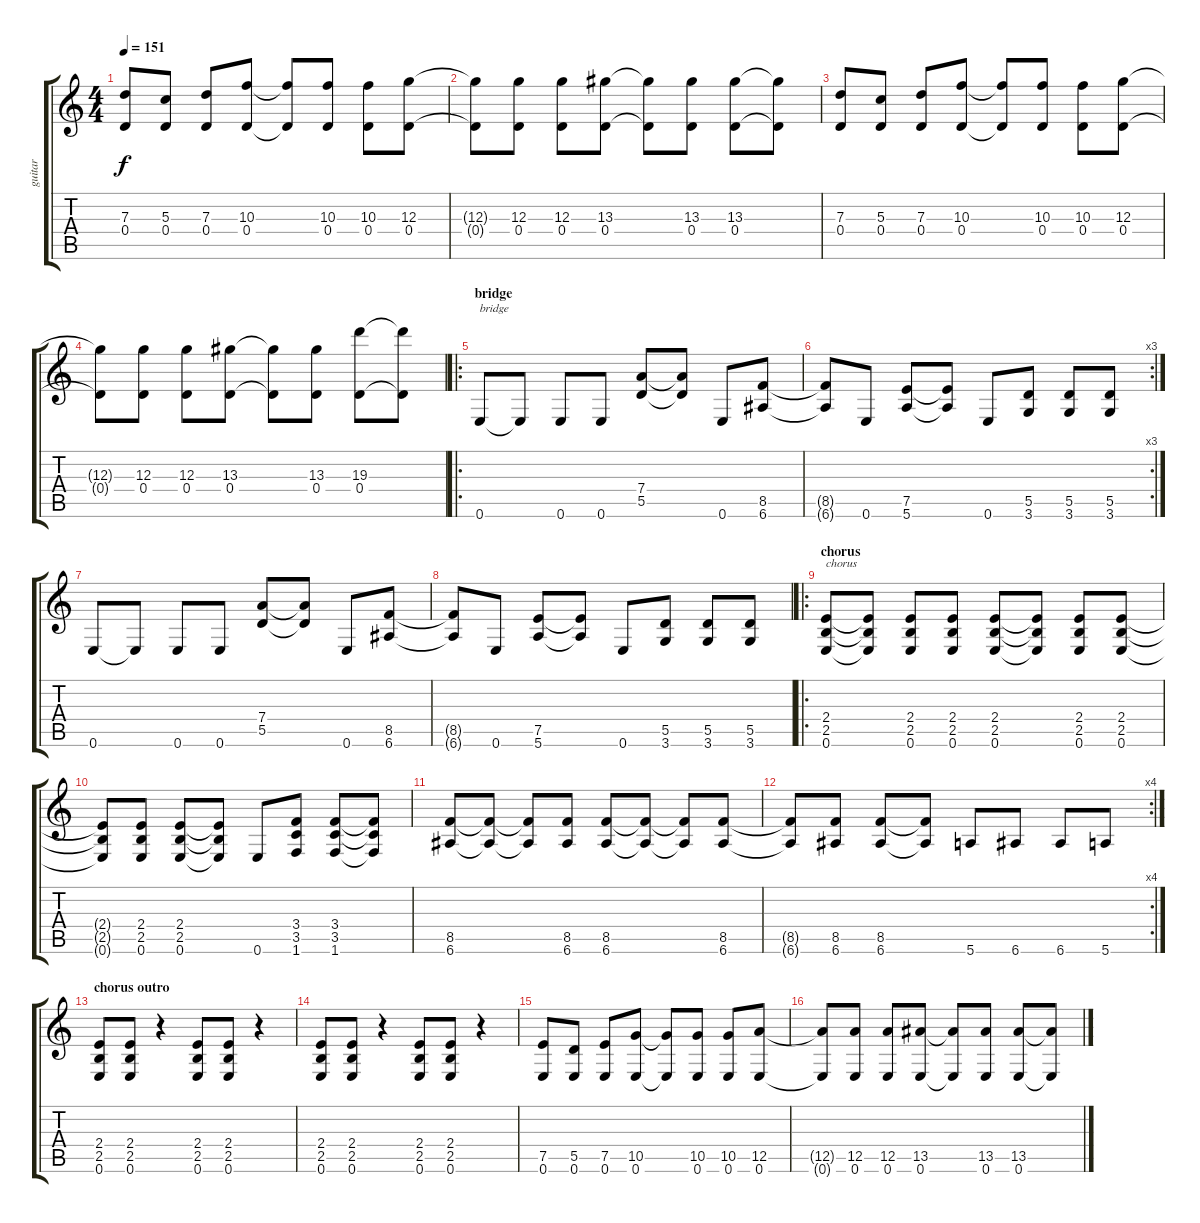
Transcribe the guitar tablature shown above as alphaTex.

\track ("guitar" "guitar") {instrument overdrivenguitar}
\staff {score tabs}
\tuning (E4 B3 G3 D3 A2 E2) {hide}
\ts (4 4)
\tempo 151
\clef g2
\ks c
(7.3 0.4).8{dy f} (5.3 0.4).8 (7.3 0.4).8 (10.3 0.4).8 (10.3{t} 0.4{t}).8 (10.3 0.4).8 (10.3 0.4).8 (12.3 0.4).8 |
(12.3{t} 0.4{t}).8 (12.3 0.4).8 (12.3 0.4).8 (13.3 0.4).8 (13.3{t} 0.4{t}).8 (13.3 0.4).8 (13.3 0.4).8 (13.3{t} 0.4{t}).8 |
(7.3 0.4).8 (5.3 0.4).8 (7.3 0.4).8 (10.3 0.4).8 (10.3{t} 0.4{t}).8 (10.3 0.4).8 (10.3 0.4).8 (12.3 0.4).8 |
(12.3{t} 0.4{t}).8 (12.3 0.4).8 (12.3 0.4).8 (13.3 0.4).8 (13.3{t} 0.4{t}).8 (13.3 0.4).8 (19.3 0.4).8 (19.3{t} 0.4{t}).8 |
\ro
\section ("" "bridge")
0.6.8{txt "bridge"} 0.6{t}.8 0.6.8 0.6.8 (7.4 5.5).8 (7.4{t} 5.5{t}).8 0.6.8 (8.5 6.6).8 |
\rc 3
(8.5{t} 6.6{t}).8 0.6.8 (7.5 5.6).8 (7.5{t} 5.6{t}).8 0.6.8 (5.5 3.6).8 (5.5 3.6).8 (5.5 3.6).8 |
0.6.8 0.6{t}.8 0.6.8 0.6.8 (7.4 5.5).8 (7.4{t} 5.5{t}).8 0.6.8 (8.5 6.6).8 |
(8.5{t} 6.6{t}).8 0.6.8 (7.5 5.6).8 (7.5{t} 5.6{t}).8 0.6.8 (5.5 3.6).8 (5.5 3.6).8 (5.5 3.6).8 |
\ro
\section ("" "chorus")
(2.4 2.5 0.6).8{txt "chorus"} (2.4{t} 2.5{t} 0.6{t}).8 (2.4 2.5 0.6).8 (2.4 2.5 0.6).8 (2.4 2.5 0.6).8 (2.4{t} 2.5{t} 0.6{t}).8 (2.4 2.5 0.6).8 (2.4 2.5 0.6).8 |
(2.4{t} 2.5{t} 0.6{t}).8 (2.4 2.5 0.6).8 (2.4 2.5 0.6).8 (2.4{t} 2.5{t} 0.6{t}).8 0.6.8 (3.4 3.5 1.6).8 (3.4 3.5 1.6).8 (3.4{t} 3.5{t} 1.6{t}).8 |
(8.5 6.6).8 (8.5{t} 6.6{t}).8 (8.5{t} 6.6{t}).8 (8.5 6.6).8 (8.5 6.6).8 (8.5{t} 6.6{t}).8 (8.5{t} 6.6{t}).8 (8.5 6.6).8 |
\rc 4
(8.5{t} 6.6{t}).8 (8.5 6.6).8 (8.5 6.6).8 (8.5{t} 6.6{t}).8 5.6.8 6.6.8 6.6.8 5.6.8 |
\section ("" "chorus outro")
(2.4 2.5 0.6).8 (2.4 2.5 0.6).8 r.4 (2.4 2.5 0.6).8 (2.4 2.5 0.6).8 r.4 |
(2.4 2.5 0.6).8 (2.4 2.5 0.6).8 r.4 (2.4 2.5 0.6).8 (2.4 2.5 0.6).8 r.4 |
(7.5 0.6).8 (5.5 0.6).8 (7.5 0.6).8 (10.5 0.6).8 (10.5{t} 0.6{t}).8 (10.5 0.6).8 (10.5 0.6).8 (12.5 0.6).8 |
(12.5{t} 0.6{t}).8 (12.5 0.6).8 (12.5 0.6).8 (13.5 0.6).8 (13.5{t} 0.6{t}).8 (13.5 0.6).8 (13.5 0.6).8 (13.5{t} 0.6{t}).8
